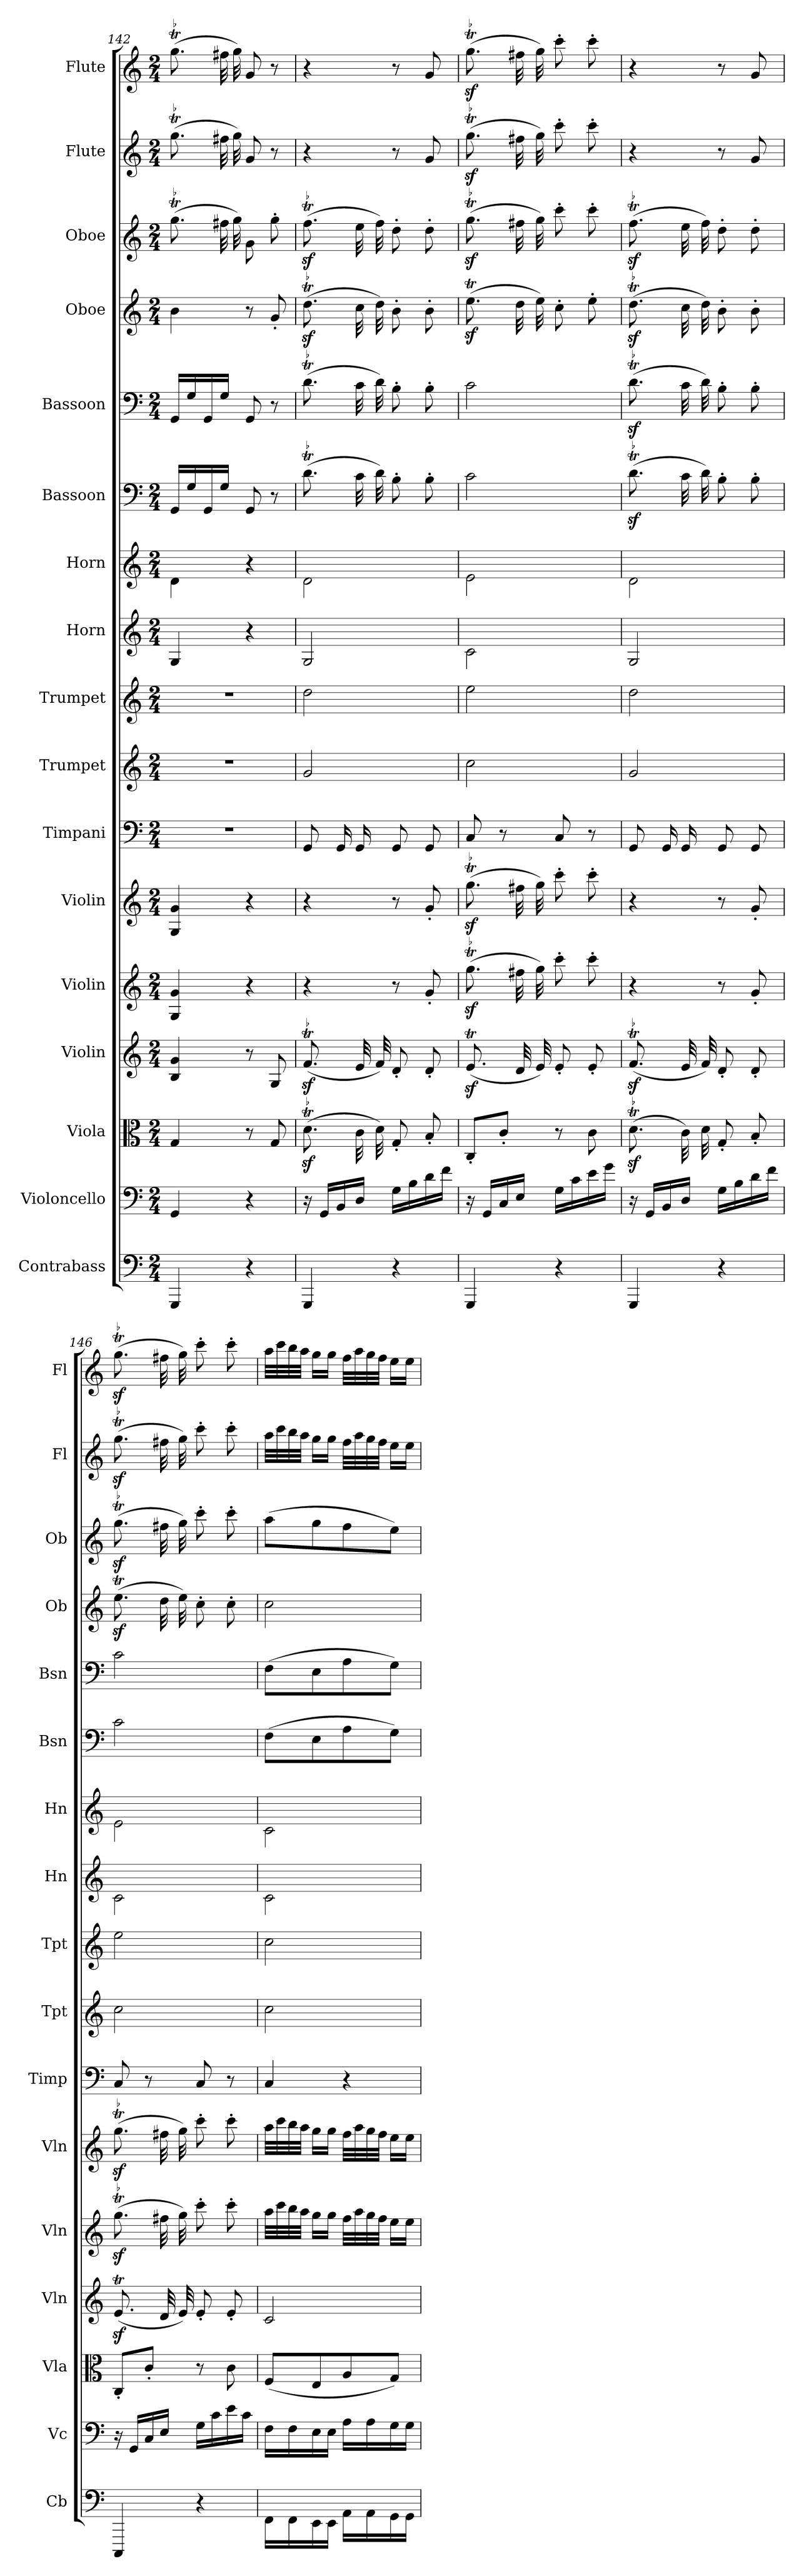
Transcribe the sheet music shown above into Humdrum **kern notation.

**kern	**kern	**kern	**kern	**kern	**kern	**kern	**kern	**kern	**kern	**kern	**kern	**kern	**kern	**kern	**kern	**kern
*part17	*part16	*part15	*part14	*part13	*part12	*part11	*part10	*part9	*part8	*part7	*part6	*part5	*part4	*part3	*part2	*part1
*staff17	*staff16	*staff15	*staff14	*staff13	*staff12	*staff11	*staff10	*staff9	*staff8	*staff7	*staff6	*staff5	*staff4	*staff3	*staff2	*staff1
*I"Contrabass	*I"Violoncello	*I"Viola	*I"Violin	*I"Violin	*I"Violin	*I"Timpani	*I"Trumpet	*I"Trumpet	*I"Horn	*I"Horn	*I"Bassoon	*I"Bassoon	*I"Oboe	*I"Oboe	*I"Flute	*I"Flute
*I'Cb	*I'Vc	*I'Vla	*I'Vln	*I'Vln	*I'Vln	*I'Timp	*I'Tpt	*I'Tpt	*I'Hn	*I'Hn	*I'Bsn	*I'Bsn	*I'Ob	*I'Ob	*I'Fl	*I'Fl
*clefF4	*clefF4	*clefC3	*clefG2	*clefG2	*clefG2	*clefF4	*clefG2	*clefG2	*clefG2	*clefG2	*clefF4	*clefF4	*clefG2	*clefG2	*clefG2	*clefG2
*k[]	*k[]	*k[]	*k[]	*k[]	*k[]	*k[]	*k[]	*k[]	*k[]	*k[]	*k[]	*k[]	*k[]	*k[]	*k[]	*k[]
*M2/4	*M2/4	*M2/4	*M2/4	*M2/4	*M2/4	*M2/4	*M2/4	*M2/4	*M2/4	*M2/4	*M2/4	*M2/4	*M2/4	*M2/4	*M2/4	*M2/4
=142	=142	=142	=142	=142	=142	=142	=142	=142	=142	=142	=142	=142	=142	=142	=142	=142
!	!	!	!	!	!	!	!	!	!	!	!	!	!	!LO:TR:acc=-	!LO:TR:acc=-	!LO:TR:acc=-
4GGG"/	4GG"/	4G"/	4B"/ 4g"/	4G"/ 4g"/	4G"/ 4g"/	2r	2r	2r	4G/	4d\	16GG/LL	16GG/LL	4b\	(8.ggt\	(8.ggt\	(8.ggt\
.	.	.	.	.	.	.	.	.	.	.	16G/	16G/	.	.	.	.
.	.	.	.	.	.	.	.	.	.	.	16GG/	16GG/	.	.	.	.
.	.	.	.	.	.	.	.	.	.	.	16G/JJ	16G/JJ	.	32ff#X\	32ff#X\	32ff#X\
.	.	.	.	.	.	.	.	.	.	.	.	.	.	32gg\)	32gg\)	32gg\)
4r	4r	8r	8r	4r	4r	.	.	.	4r	4r	8GG/	8GG/	8r	8g\	8g/	8g/
.	.	8G/	8G/	.	.	.	.	.	.	.	8r	8r	8g'/	8gg'\	8r	8r
=143	=143	=143	=143	=143	=143	=143	=143	=143	=143	=143	=143	=143	=143	=143	=143	=143
!	!	!LO:TR:acc=-	!LO:TR:acc=-	!	!	!	!	!	!	!	!LO:TR:acc=-	!LO:TR:acc=-	!LO:TR:acc=-	!LO:TR:acc=-	!	!
4GGG/	16r	(8.dzt\	(8.fzt/	4r	4r	8GG/	2g/	2dd\	2G/	2d\	(8.dt\	(8.dt\	(8.ddzt\	(8.ffzt\	4r	4r
.	16GG/LL	.	.	.	.	.	.	.	.	.	.	.	.	.	.	.
.	16BB/	.	.	.	.	16GG/	.	.	.	.	.	.	.	.	.	.
.	16D/JJ	32c\	32e/	.	.	16GG/	.	.	.	.	32c\	32c\	32cc\	32ee\	.	.
.	.	32d\)	32f/)	.	.	.	.	.	.	.	32d\)	32d\)	32dd\)	32ff\)	.	.
4r	16G\LL	8G'/	8d'/	8r	8r	8GG/	.	.	.	.	8B'\	8B'\	8b'\	8dd'\	8r	8r
.	16B\	.	.	.	.	.	.	.	.	.	.	.	.	.	.	.
.	16d\	8B'/	8d'/	8g'/	8g'/	8GG/	.	.	.	.	8B'\	8B'\	8b'\	8dd'\	8g/	8g/
.	16f\JJ	.	.	.	.	.	.	.	.	.	.	.	.	.	.	.
=144	=144	=144	=144	=144	=144	=144	=144	=144	=144	=144	=144	=144	=144	=144	=144	=144
!	!	!	!	!LO:TR:acc=-	!LO:TR:acc=-	!	!	!	!	!	!	!	!	!LO:TR:acc=-	!LO:TR:acc=-	!LO:TR:acc=-
4GGG/	16r	8C'/L	(8.ezt/	(8.ggzt\	(8.ggzt\	8C/	2cc\	2ee\	2c\	2e\	2c\	2c\	(8.eezt\	(8.ggzt\	(8.ggzt\	(8.ggzt\
.	16GG/LL	.	.	.	.	.	.	.	.	.	.	.	.	.	.	.
.	16C/	8c'/J	.	.	.	8r	.	.	.	.	.	.	.	.	.	.
.	16E/JJ	.	32d/	32ff#X\	32ff#X\	.	.	.	.	.	.	.	32dd\	32ff#X\	32ff#X\	32ff#X\
.	.	.	32e/)	32gg\)	32gg\)	.	.	.	.	.	.	.	32ee\)	32gg\)	32gg\)	32gg\)
4r	16G\LL	8r	8e'/	8ccc'\	8ccc'\	8C/	.	.	.	.	.	.	8cc'\	8ccc'\	8ccc'\	8ccc'\
.	16c\	.	.	.	.	.	.	.	.	.	.	.	.	.	.	.
.	16e\	8c\	8e'/	8ccc'\	8ccc'\	8r	.	.	.	.	.	.	8ee'\	8ccc'\	8ccc'\	8ccc'\
.	16g\JJ	.	.	.	.	.	.	.	.	.	.	.	.	.	.	.
=145	=145	=145	=145	=145	=145	=145	=145	=145	=145	=145	=145	=145	=145	=145	=145	=145
!	!	!LO:TR:acc=-	!LO:TR:acc=-	!	!	!	!	!	!	!	!LO:TR:acc=-	!LO:TR:acc=-	!LO:TR:acc=-	!LO:TR:acc=-	!	!
4GGG/	16r	(8.dzt\	(8.fzt/	4r	4r	8GG/	2g/	2dd\	2G/	2d\	(8.dzt\	(8.dzt\	(8.ddzt\	(8.ffzt\	4r	4r
.	16GG/LL	.	.	.	.	.	.	.	.	.	.	.	.	.	.	.
.	16BB/	.	.	.	.	16GG/	.	.	.	.	.	.	.	.	.	.
.	16D/JJ	32c\)	32e/	.	.	16GG/	.	.	.	.	32c\	32c\	32cc\	32ee\	.	.
.	.	32d\	32f/)	.	.	.	.	.	.	.	32d\)	32d\)	32dd\)	32ff\)	.	.
4r	16G\LL	8G'/	8d'/	8r	8r	8GG/	.	.	.	.	8B'\	8B'\	8b'\	8dd'\	8r	8r
.	16B\	.	.	.	.	.	.	.	.	.	.	.	.	.	.	.
.	16d\	8B'/	8d'/	8g'/	8g'/	8GG/	.	.	.	.	8B'\	8B'\	8b'\	8dd'\	8g/	8g/
.	16f\JJ	.	.	.	.	.	.	.	.	.	.	.	.	.	.	.
=146	=146	=146	=146	=146	=146	=146	=146	=146	=146	=146	=146	=146	=146	=146	=146	=146
!	!	!	!	!LO:TR:acc=-	!LO:TR:acc=-	!	!	!	!	!	!	!	!	!LO:TR:acc=-	!LO:TR:acc=-	!LO:TR:acc=-
4CCC/	16r	8C'/L	(8.ezt/	(8.ggzt\	(8.ggzt\	8C/	2cc\	2ee\	2c\	2e\	2c\	2c\	(8.eezt\	(8.ggzt\	(8.ggzt\	(8.ggzt\
.	16GG/LL	.	.	.	.	.	.	.	.	.	.	.	.	.	.	.
.	16C/	8c'/J	.	.	.	8r	.	.	.	.	.	.	.	.	.	.
.	16E/JJ	.	32d/	32ff#X\	32ff#X\	.	.	.	.	.	.	.	32dd\	32ff#X\	32ff#X\	32ff#X\
.	.	.	32e/)	32gg\)	32gg\)	.	.	.	.	.	.	.	32ee\)	32gg\)	32gg\)	32gg\)
4r	16G\LL	8r	8e'/	8ccc'\	8ccc'\	8C/	.	.	.	.	.	.	8cc'\	8ccc'\	8ccc'\	8ccc'\
.	16c\	.	.	.	.	.	.	.	.	.	.	.	.	.	.	.
.	16e\	8c\	8e'/	8ccc'\	8ccc'\	8r	.	.	.	.	.	.	8cc'\	8ccc'\	8ccc'\	8ccc'\
.	16c\JJ	.	.	.	.	.	.	.	.	.	.	.	.	.	.	.
=147	=147	=147	=147	=147	=147	=147	=147	=147	=147	=147	=147	=147	=147	=147	=147	=147
16FF\LL	16F\LL	(8F/L	2c/	32aa\LLL	32aa\LLL	4C/	2cc\	2cc\	2c\	2c\	(8F\L	(8F\L	2cc\	(8aa\L	32aa\LLL	32aa\LLL
.	.	.	.	32ccc\	32ccc\	.	.	.	.	.	.	.	.	.	32ccc\	32ccc\
16FF\	16F\	.	.	32bb\	32bb\	.	.	.	.	.	.	.	.	.	32bb\	32bb\
.	.	.	.	32aa\JJJ	32aa\JJJ	.	.	.	.	.	.	.	.	.	32aa\JJJ	32aa\JJJ
16EE\	16E\	8E/	.	16gg\LL	16gg\LL	.	.	.	.	.	8E\	8E\	.	8gg\	16gg\LL	16gg\LL
16EE\JJ	16E\JJ	.	.	16gg\JJ	16gg\JJ	.	.	.	.	.	.	.	.	.	16gg\JJ	16gg\JJ
16AA\LL	16A\LL	8A/	.	32ff\LLL	32ff\LLL	4r	.	.	.	.	8A\	8A\	.	8ff\	32ff\LLL	32ff\LLL
.	.	.	.	32aa\	32aa\	.	.	.	.	.	.	.	.	.	32aa\	32aa\
16AA\	16A\	.	.	32gg\	32gg\	.	.	.	.	.	.	.	.	.	32gg\	32gg\
.	.	.	.	32ff\JJJ	32ff\JJJ	.	.	.	.	.	.	.	.	.	32ff\JJJ	32ff\JJJ
16GG\	16G\	8G/J)	.	16ee\LL	16ee\LL	.	.	.	.	.	8G\J)	8G\J)	.	8ee\J)	16ee\LL	16ee\LL
16GG\JJ	16G\JJ	.	.	16ee\JJ	16ee\JJ	.	.	.	.	.	.	.	.	.	16ee\JJ	16ee\JJ
=	=	=	=	=	=	=	=	=	=	=	=	=	=	=	=	=
*-	*-	*-	*-	*-	*-	*-	*-	*-	*-	*-	*-	*-	*-	*-	*-	*-
